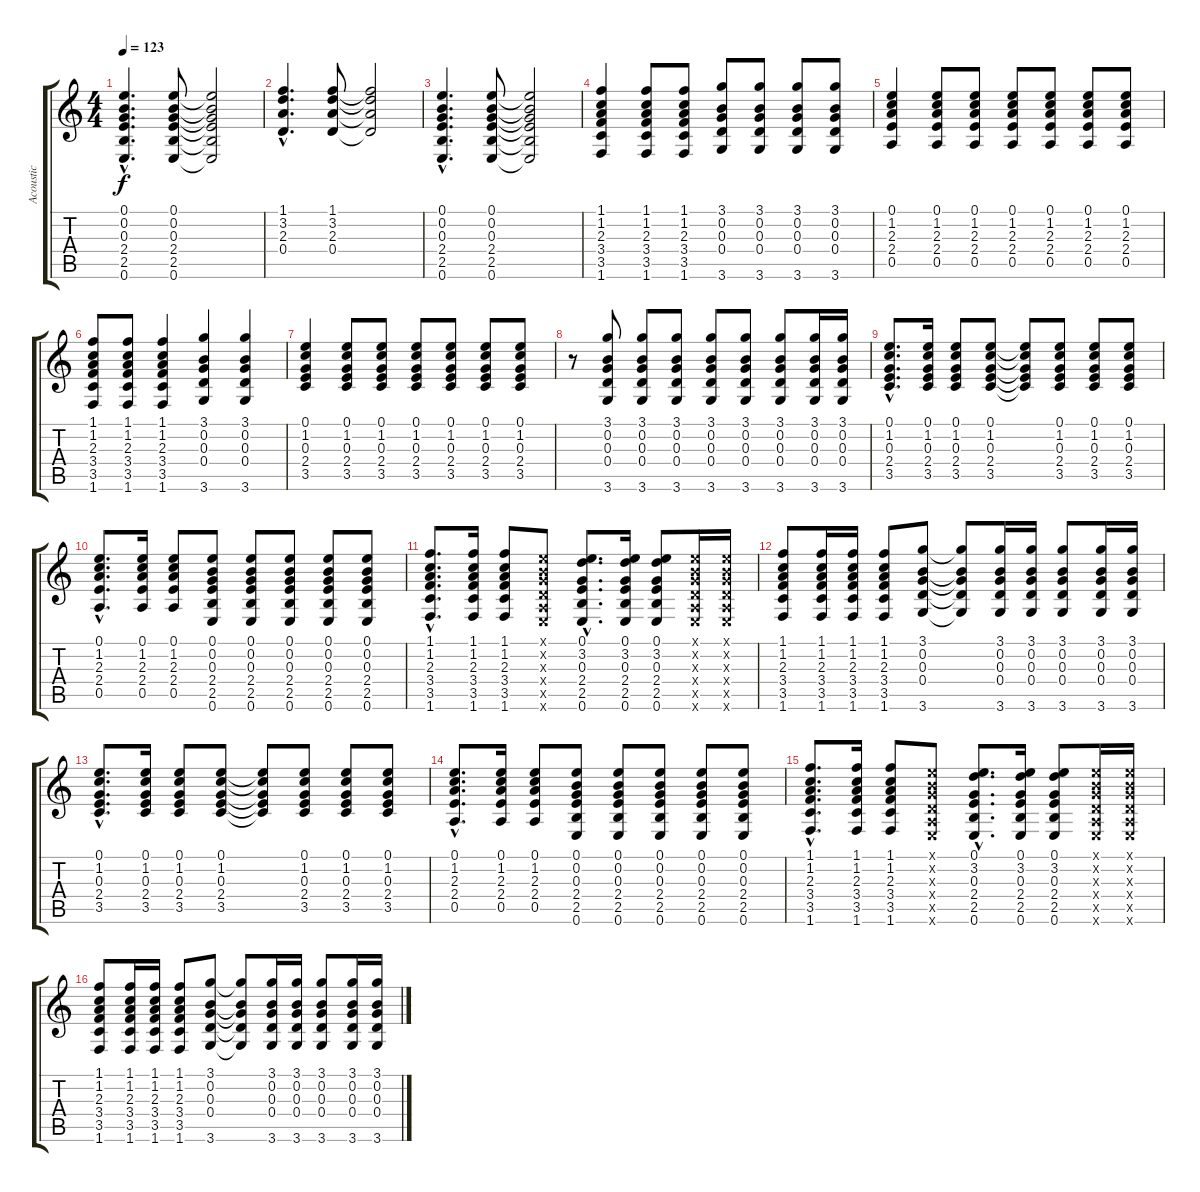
\track ("Acoustic" "Acoustic") {instrument acousticguitarsteel}
\staff {score tabs}
\tuning (E4 B3 G3 D3 A2 E2) {hide}
\ts (4 4)
\tempo 123
\clef g2
\ks c
(0.1{hac} 0.2{hac} 0.3{hac} 2.4{hac} 2.5{hac} 0.6{hac}).4{d dy f} (0.1 0.2 0.3 2.4 2.5 0.6).8 (0.1{t} 0.2{t} 0.3{t} 2.4{t} 2.5{t} 0.6{t}).2 |
(1.1{hac} 3.2{hac} 2.3{hac} 0.4{hac}).4{d} (1.1 3.2 2.3 0.4).8 (1.1{t} 3.2{t} 2.3{t} 0.4{t}).2 |
(0.1{hac} 0.2{hac} 0.3{hac} 2.4{hac} 2.5{hac} 0.6{hac}).4{d} (0.1 0.2 0.3 2.4 2.5 0.6).8 (0.1{t} 0.2{t} 0.3{t} 2.4{t} 2.5{t} 0.6{t}).2 |
(1.1 1.2 2.3 3.4 3.5 1.6).4 (1.1 1.2 2.3 3.4 3.5 1.6).8 (1.1 1.2 2.3 3.4 3.5 1.6).8 (3.1 0.2 0.3 0.4 3.6).8 (3.1 0.2 0.3 0.4 3.6).8 (3.1 0.2 0.3 0.4 3.6).8 (3.1 0.2 0.3 0.4 3.6).8 |
(0.1 1.2 2.3 2.4 0.5).4 (0.1 1.2 2.3 2.4 0.5).8 (0.1 1.2 2.3 2.4 0.5).8 (0.1 1.2 2.3 2.4 0.5).8 (0.1 1.2 2.3 2.4 0.5).8 (0.1 1.2 2.3 2.4 0.5).8 (0.1 1.2 2.3 2.4 0.5).8 |
(1.1 1.2 2.3 3.4 3.5 1.6).8 (1.1 1.2 2.3 3.4 3.5 1.6).8 (1.1 1.2 2.3 3.4 3.5 1.6).4 (3.1 0.2 0.3 0.4 3.6).4 (3.1 0.2 0.3 0.4 3.6).4 |
(0.1 1.2 0.3 2.4 3.5).4 (0.1 1.2 0.3 2.4 3.5).8 (0.1 1.2 0.3 2.4 3.5).8 (0.1 1.2 0.3 2.4 3.5).8 (0.1 1.2 0.3 2.4 3.5).8 (0.1 1.2 0.3 2.4 3.5).8 (0.1 1.2 0.3 2.4 3.5).8 |
r.8 (3.1 0.2 0.3 0.4 3.6).8 (3.1 0.2 0.3 0.4 3.6).8 (3.1 0.2 0.3 0.4 3.6).8 (3.1 0.2 0.3 0.4 3.6).8 (3.1 0.2 0.3 0.4 3.6).8 (3.1 0.2 0.3 0.4 3.6).8 (3.1 0.2 0.3 0.4 3.6).16 (3.1 0.2 0.3 0.4 3.6).16 |
(0.1{hac} 1.2{hac} 0.3{hac} 2.4{hac} 3.5{hac}).8{d} (0.1 1.2 0.3 2.4 3.5).16 (0.1 1.2 0.3 2.4 3.5).8 (0.1 1.2 0.3 2.4 3.5).8 (0.1{t} 1.2{t} 0.3{t} 2.4{t} 3.5{t}).8 (0.1 1.2 0.3 2.4 3.5).8 (0.1 1.2 0.3 2.4 3.5).8 (0.1 1.2 0.3 2.4 3.5).8 |
(0.1{hac} 1.2{hac} 2.3{hac} 2.4{hac} 0.5{hac}).8{d} (0.1 1.2 2.3 2.4 0.5).16 (0.1 1.2 2.3 2.4 0.5).8 (0.1 0.2 0.3 2.4 2.5 0.6).8 (0.1 0.2 0.3 2.4 2.5 0.6).8 (0.1 0.2 0.3 2.4 2.5 0.6).8 (0.1 0.2 0.3 2.4 2.5 0.6).8 (0.1 0.2 0.3 2.4 2.5 0.6).8 |
(1.1{hac} 1.2{hac} 2.3{hac} 3.4{hac} 3.5{hac} 1.6{hac}).8{d} (1.1 1.2 2.3 3.4 3.5 1.6).16 (1.1 1.2 2.3 3.4 3.5 1.6).8 (0.1{x} 0.2{x} 0.3{x} 0.4{x} 0.5{x} 0.6{x}).8 (0.1{hac} 3.2{hac} 0.3{hac} 2.4{hac} 2.5{hac} 0.6{hac}).8{d} (0.1 3.2 0.3 2.4 2.5 0.6).16 (0.1 3.2 0.3 2.4 2.5 0.6).8 (0.1{x} 0.2{x} 0.3{x} 0.4{x} 0.5{x} 0.6{x}).16 (0.1{x} 0.2{x} 0.3{x} 0.4{x} 0.5{x} 0.6{x}).16 |
(1.1 1.2 2.3 3.4 3.5 1.6).8 (1.1 1.2 2.3 3.4 3.5 1.6).16 (1.1 1.2 2.3 3.4 3.5 1.6).16 (1.1 1.2 2.3 3.4 3.5 1.6).8 (3.1 0.2 0.3 0.4 3.6).8 (3.1{t} 0.2{t} 0.3{t} 0.4{t} 3.6{t}).8 (3.1 0.2 0.3 0.4 3.6).16 (3.1 0.2 0.3 0.4 3.6).16 (3.1 0.2 0.3 0.4 3.6).8 (3.1 0.2 0.3 0.4 3.6).16 (3.1 0.2 0.3 0.4 3.6).16 |
(0.1{hac} 1.2{hac} 0.3{hac} 2.4{hac} 3.5{hac}).8{d} (0.1 1.2 0.3 2.4 3.5).16 (0.1 1.2 0.3 2.4 3.5).8 (0.1 1.2 0.3 2.4 3.5).8 (0.1{t} 1.2{t} 0.3{t} 2.4{t} 3.5{t}).8 (0.1 1.2 0.3 2.4 3.5).8 (0.1 1.2 0.3 2.4 3.5).8 (0.1 1.2 0.3 2.4 3.5).8 |
(0.1{hac} 1.2{hac} 2.3{hac} 2.4{hac} 0.5{hac}).8{d} (0.1 1.2 2.3 2.4 0.5).16 (0.1 1.2 2.3 2.4 0.5).8 (0.1 0.2 0.3 2.4 2.5 0.6).8 (0.1 0.2 0.3 2.4 2.5 0.6).8 (0.1 0.2 0.3 2.4 2.5 0.6).8 (0.1 0.2 0.3 2.4 2.5 0.6).8 (0.1 0.2 0.3 2.4 2.5 0.6).8 |
(1.1{hac} 1.2{hac} 2.3{hac} 3.4{hac} 3.5{hac} 1.6{hac}).8{d} (1.1 1.2 2.3 3.4 3.5 1.6).16 (1.1 1.2 2.3 3.4 3.5 1.6).8 (0.1{x} 0.2{x} 0.3{x} 0.4{x} 0.5{x} 0.6{x}).8 (0.1{hac} 3.2{hac} 0.3{hac} 2.4{hac} 2.5{hac} 0.6{hac}).8{d} (0.1 3.2 0.3 2.4 2.5 0.6).16 (0.1 3.2 0.3 2.4 2.5 0.6).8 (0.1{x} 0.2{x} 0.3{x} 0.4{x} 0.5{x} 0.6{x}).16 (0.1{x} 0.2{x} 0.3{x} 0.4{x} 0.5{x} 0.6{x}).16 |
(1.1 1.2 2.3 3.4 3.5 1.6).8 (1.1 1.2 2.3 3.4 3.5 1.6).16 (1.1 1.2 2.3 3.4 3.5 1.6).16 (1.1 1.2 2.3 3.4 3.5 1.6).8 (3.1 0.2 0.3 0.4 3.6).8 (3.1{t} 0.2{t} 0.3{t} 0.4{t} 3.6{t}).8 (3.1 0.2 0.3 0.4 3.6).16 (3.1 0.2 0.3 0.4 3.6).16 (3.1 0.2 0.3 0.4 3.6).8 (3.1 0.2 0.3 0.4 3.6).16 (3.1 0.2 0.3 0.4 3.6).16
